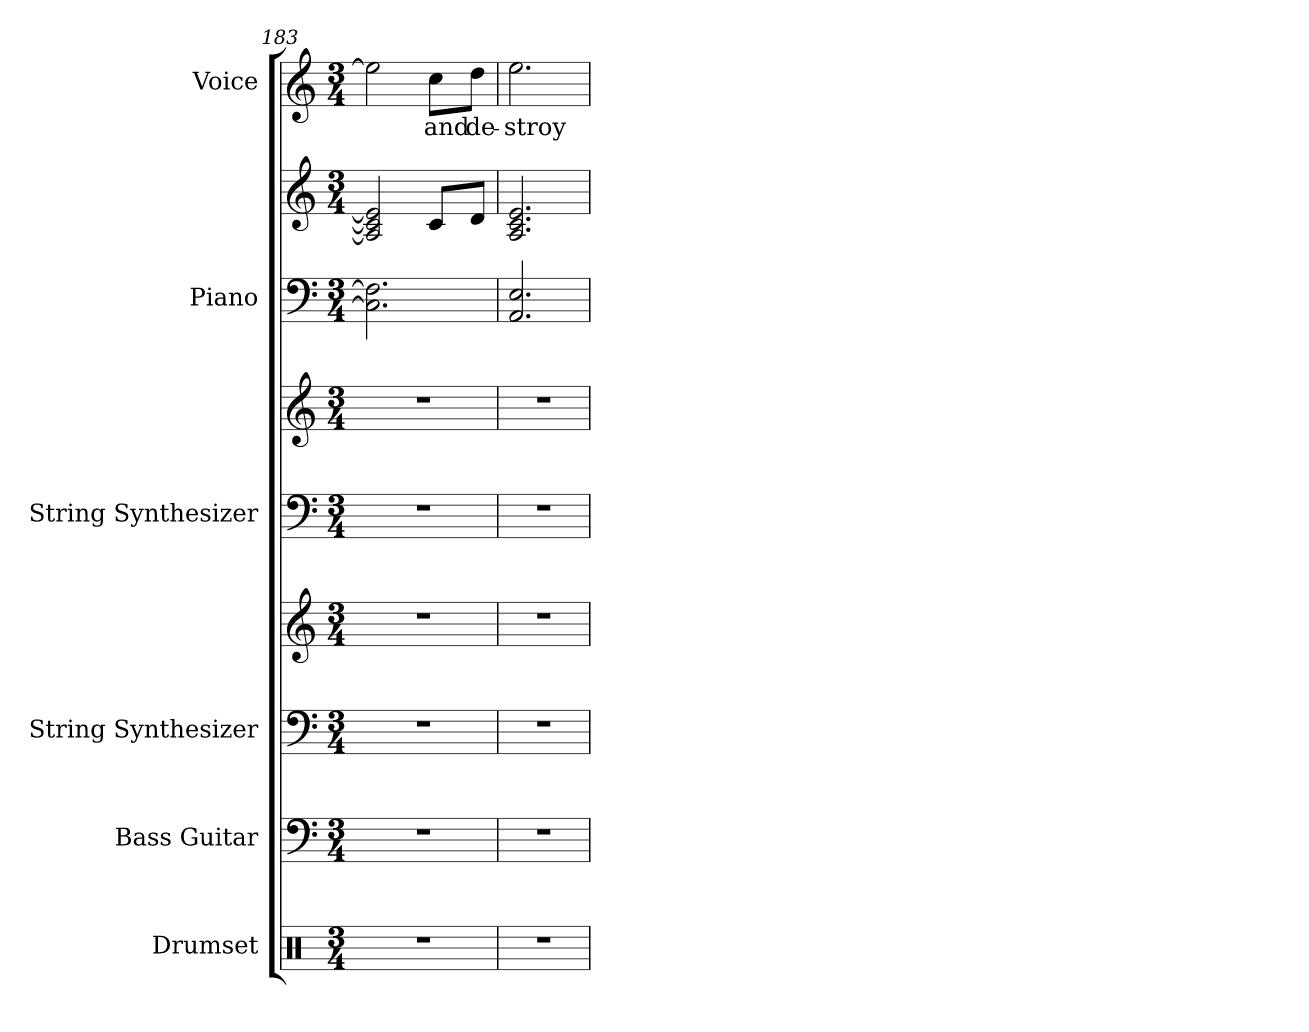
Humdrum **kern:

**kern	**kern	**kern	**kern	**kern	**kern	**kern	**kern	**kern	**text
*part6	*part5	*part4	*part4	*part3	*part3	*part2	*part2	*part1	*part1
*staff9	*staff8	*staff7	*staff6	*staff5	*staff4	*staff3	*staff2	*staff1	*staff1
*I"Drumset	*I"Bass Guitar	*I"String Synthesizer	*	*I"String Synthesizer	*	*I"Piano	*	*I"Voice	*
*I'D. Set	*I'B. Guit.	*I'Synth.	*	*I'Synth.	*	*I'Pno.	*	*I'Vo.	*
*clefX	*clefF4	*clefF4	*clefG2	*clefF4	*clefG2	*clefF4	*clefG2	*clefG2	*
*	*ITrd7c12	*	*	*	*	*	*	*	*
*k[]	*k[]	*k[]	*k[]	*k[]	*k[]	*k[]	*k[]	*k[]	*
*M3/4	*M3/4	*M3/4	*M3/4	*M3/4	*M3/4	*M3/4	*M3/4	*M3/4	*
=183	=183	=183	=183	=183	=183	=183	=183	=183	=183
2.r	2.r	2.r	2.r	2.r	2.r	2.C\] 2.F\]	2A/] 2c/] 2e/]	2ee\]	.
!	!	!	!	!	!	!	!	!	!LO:LY:b
.	.	.	.	.	.	.	8c/L	8cc\L	and
!	!	!	!	!	!	!	!	!	!LO:LY:b
.	.	.	.	.	.	.	8d/J	8dd\J	de-
=184	=184	=184	=184	=184	=184	=184	=184	=184	=184
!	!	!	!	!	!	!	!	!	!LO:LY:b
2.r	2.r	2.r	2.r	2.r	2.r	2.AA/ 2.E/	2.A/ 2.c/ 2.e/	2.ee\	-stroy
=	=	=	=	=	=	=	=	=	=
*-	*-	*-	*-	*-	*-	*-	*-	*-	*-
